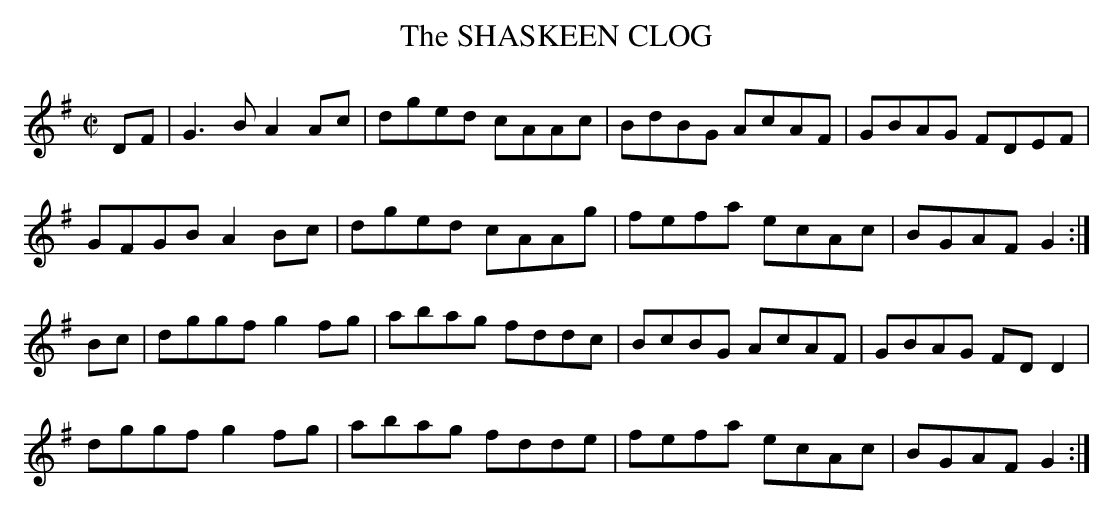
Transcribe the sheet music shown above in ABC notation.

X:1
T:SHASKEEN CLOG, The
M:C|
L:1/8
K:G
DF|G3B A2Ac|dged cAAc|BdBG AcAF|GBAG FDEF|
GFGB A2 Bc|dged cAAg|fefa ecAc|BGAF G2:|
Bc|dggf g2fg|abag fddc|BcBG AcAF|GBAG FD D2|
dggf g2fg|abag fdde|fefa ecAc|BGAF G2:|
